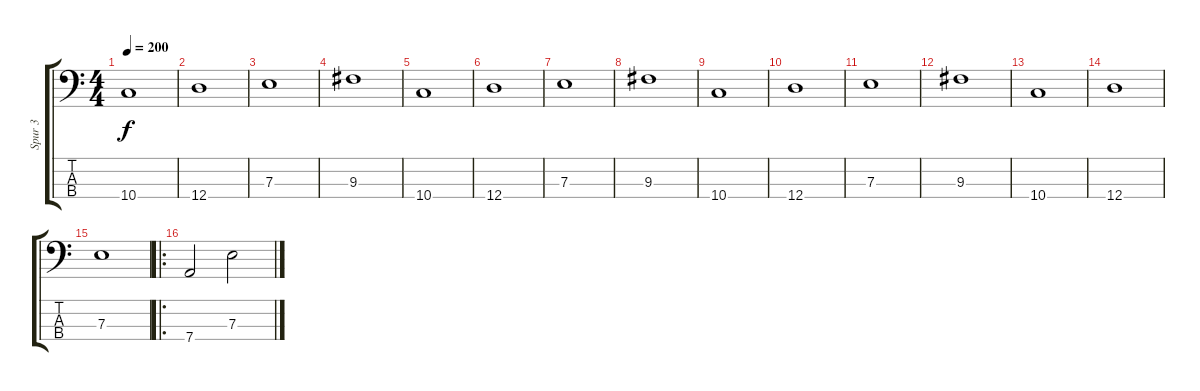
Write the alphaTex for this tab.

\track ("Spur 3" "Spur 3") {instrument electricbassfinger}
\staff {score tabs}
\tuning (G2 D2 A1 D1) {hide}
\ts (4 4)
\tempo 200
\clef f4
\ks c
10.4.1{dy f} |
12.4.1 |
7.3.1 |
9.3.1 |
10.4.1 |
12.4.1 |
7.3.1 |
9.3.1 |
10.4.1 |
12.4.1 |
7.3.1 |
9.3.1 |
10.4.1 |
12.4.1 |
7.3.1 |
\ro
7.4.2 7.3.2
